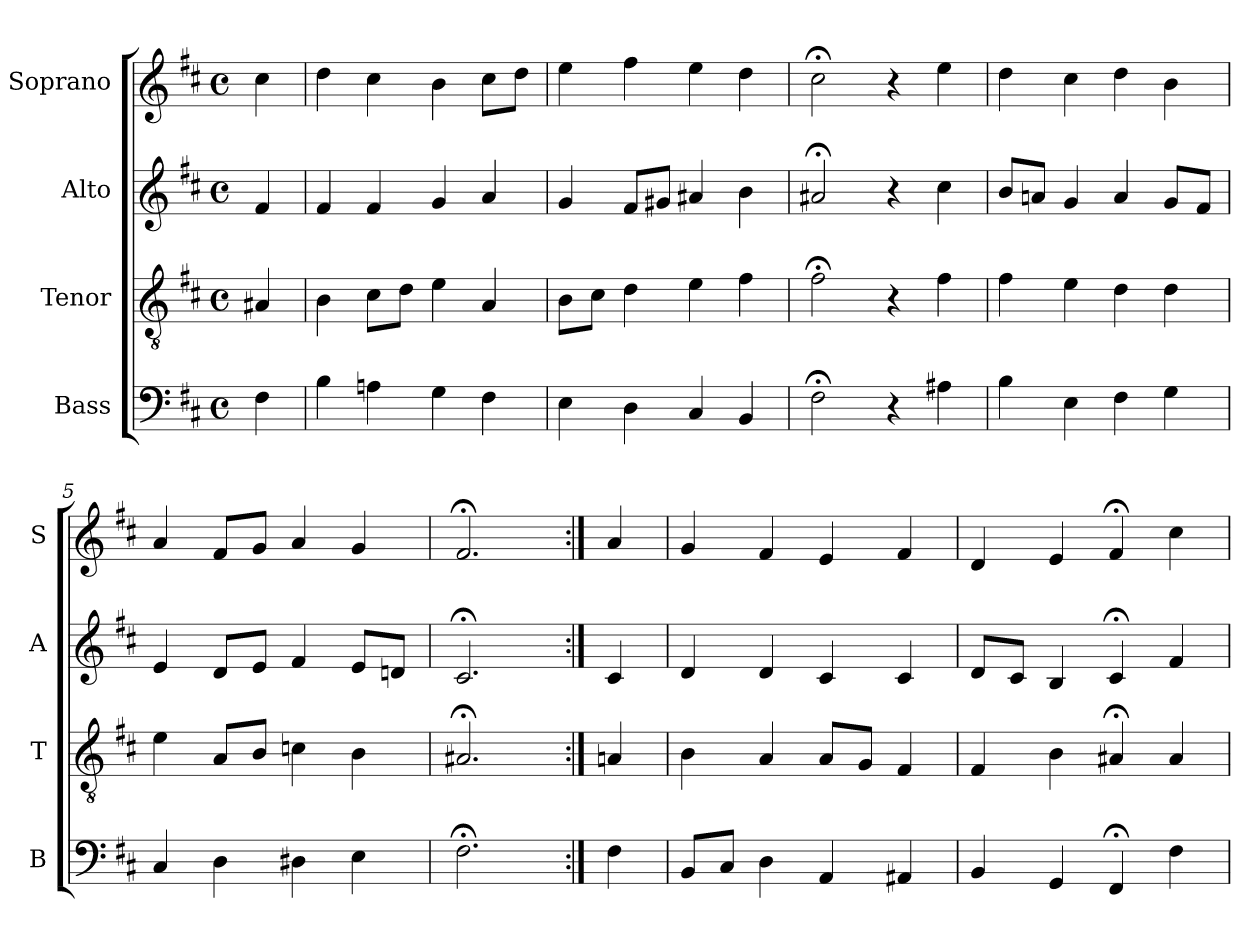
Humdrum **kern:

**kern	**kern	**kern	**kern
*part4	*part3	*part2	*part1
*staff4	*staff3	*staff2	*staff1
*I"Bass	*I"Tenor	*I"Alto	*I"Soprano
*I'B	*I'T	*I'A	*I'S
*clefF4	*clefGv2	*clefG2	*clefG2
*k[f#c#]	*k[f#c#]	*k[f#c#]	*k[f#c#]
*b:	*b:	*b:	*b:
*M4/4	*M4/4	*M4/4	*M4/4
*met(c)	*met(c)	*met(c)	*met(c)
*MM100	*MM100	*MM100	*MM100
=	=	=	=
4F#i	4A#Xi	4f#	4cc#
=1	=1	=1	=1
4Bi	4Bi	4f#	4dd
4An	8c#L	4f#	4cc#
.	8dJ	.	.
4G	4e	4g	4b
4F#	4A	4a	8cc#L
.	.	.	8ddJ
=2	=2	=2	=2
4E	8BL	4g	4ee
.	8c#J	.	.
4D	4d	8f#L	4ff#
.	.	8g#XJ	.
4C#	4e	4a#X	4ee
4BB	4f#	4b	4dd
=3	=3	=3	=3
2F#;<	2f#;<	2a#X;<	2cc#;<
4r	4r	4r	4r
4A#X	4f#	4cc#	4ee
=4	=4	=4	=4
4B	4f#	8bL	4dd
.	.	8anJ	.
4E	4e	4g	4cc#
4F#	4d	4a	4dd
4G	4d	8gL	4b
.	.	8f#J	.
=5	=5	=5	=5
4C#	4e	4e	4a
4D	8AL	8dL	8f#L
.	8BJ	8eJ	8gJ
4D#X	4cn	4f#	4a
4E	4B	8eL	4g
.	.	8dnJ	.
=6	=6	=6	=6
2.F#;<	2.A#X;<	2.c#;<	2.f#;<
=:|!	=:|!	=:|!	=:|!
4F#	4An	4c#	4a
=7	=7	=7	=7
8BBL	4B	4d	4g
8C#J	.	.	.
4D	4A	4d	4f#
4AA	8AL	4c#	4e
.	8GJ	.	.
4AA#X	4F#	4c#	4f#
=8	=8	=8	=8
4BB	4F#	8dL	4d
.	.	8c#J	.
4GG	4B	4B	4e
4FF#;<	4A#X;<i	4c#;<	4f#;<
4F#i	4A#i	4f#	4cc#
=	=	=	=
*-	*-	*-	*-
